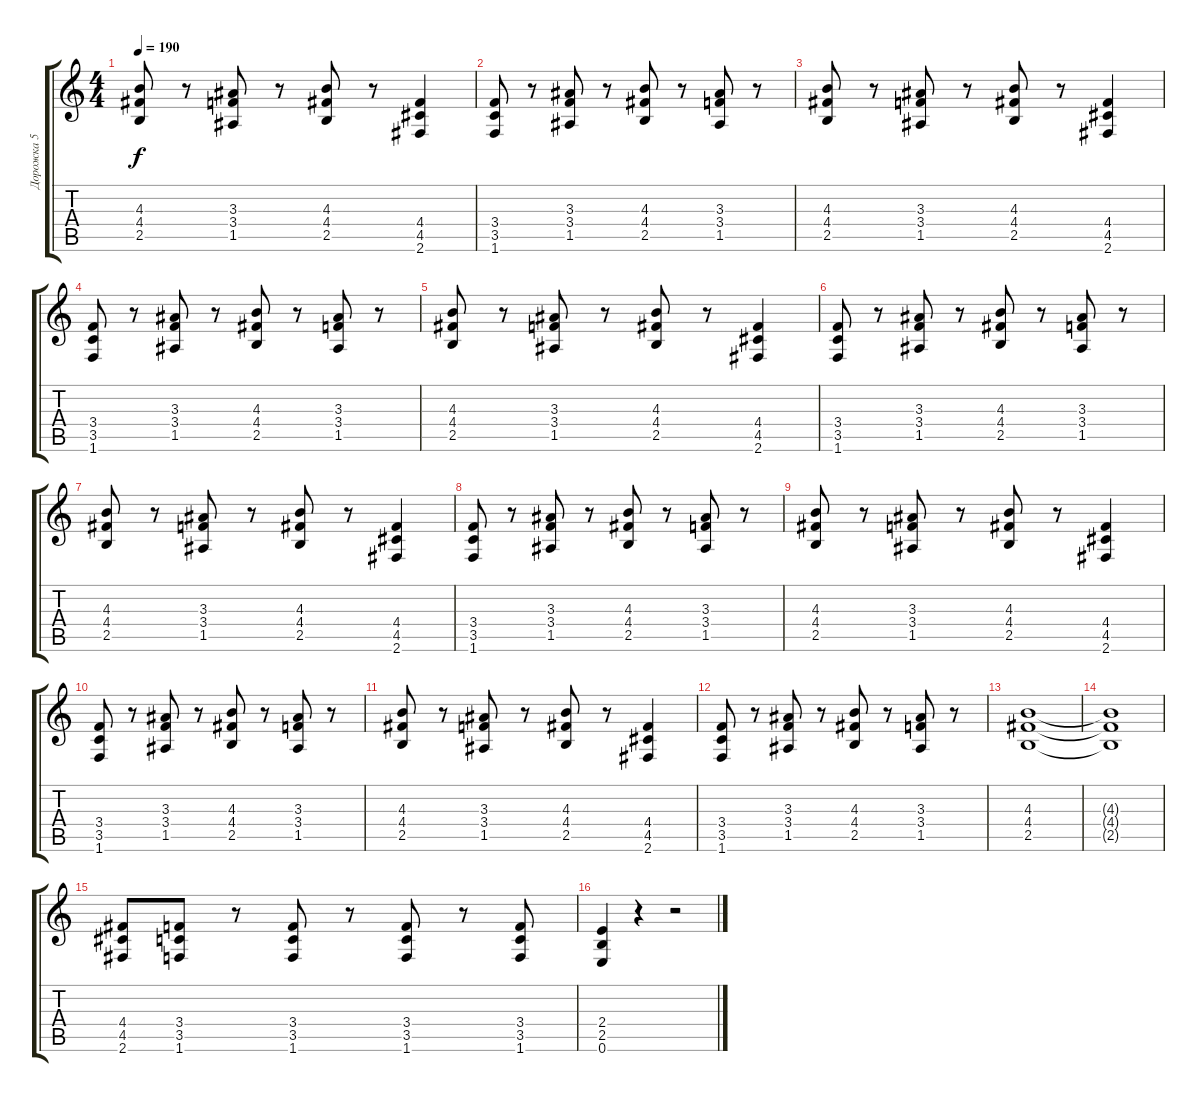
\track ("Дорожка 5" "Дорожка 5") {instrument distortionguitar}
\staff {score tabs}
\tuning (E4 B3 G3 D3 A2 E2) {hide}
\ts (4 4)
\tempo 190
\clef g2
\ks c
(4.3 4.4 2.5).8{dy f} r.8 (3.3 3.4 1.5).8 r.8 (4.3 4.4 2.5).8 r.8 (4.4 4.5 2.6).4 |
(3.4 3.5 1.6).8 r.8 (3.3 3.4 1.5).8 r.8 (4.3 4.4 2.5).8 r.8 (3.3 3.4 1.5).8 r.8 |
(4.3 4.4 2.5).8 r.8 (3.3 3.4 1.5).8 r.8 (4.3 4.4 2.5).8 r.8 (4.4 4.5 2.6).4 |
(3.4 3.5 1.6).8 r.8 (3.3 3.4 1.5).8 r.8 (4.3 4.4 2.5).8 r.8 (3.3 3.4 1.5).8 r.8 |
(4.3 4.4 2.5).8 r.8 (3.3 3.4 1.5).8 r.8 (4.3 4.4 2.5).8 r.8 (4.4 4.5 2.6).4 |
(3.4 3.5 1.6).8 r.8 (3.3 3.4 1.5).8 r.8 (4.3 4.4 2.5).8 r.8 (3.3 3.4 1.5).8 r.8 |
(4.3 4.4 2.5).8 r.8 (3.3 3.4 1.5).8 r.8 (4.3 4.4 2.5).8 r.8 (4.4 4.5 2.6).4 |
(3.4 3.5 1.6).8 r.8 (3.3 3.4 1.5).8 r.8 (4.3 4.4 2.5).8 r.8 (3.3 3.4 1.5).8 r.8 |
(4.3 4.4 2.5).8 r.8 (3.3 3.4 1.5).8 r.8 (4.3 4.4 2.5).8 r.8 (4.4 4.5 2.6).4 |
(3.4 3.5 1.6).8 r.8 (3.3 3.4 1.5).8 r.8 (4.3 4.4 2.5).8 r.8 (3.3 3.4 1.5).8 r.8 |
(4.3 4.4 2.5).8 r.8 (3.3 3.4 1.5).8 r.8 (4.3 4.4 2.5).8 r.8 (4.4 4.5 2.6).4 |
(3.4 3.5 1.6).8 r.8 (3.3 3.4 1.5).8 r.8 (4.3 4.4 2.5).8 r.8 (3.3 3.4 1.5).8 r.8 |
(4.3 4.4 2.5).1 |
(4.3{t} 4.4{t} 2.5{t}).1 |
(4.4 4.5 2.6).8 (3.4 3.5 1.6).8 r.8 (3.4 3.5 1.6).8 r.8 (3.4 3.5 1.6).8 r.8 (3.4 3.5 1.6).8 |
(2.4 2.5 0.6).4 r.4 r.2
